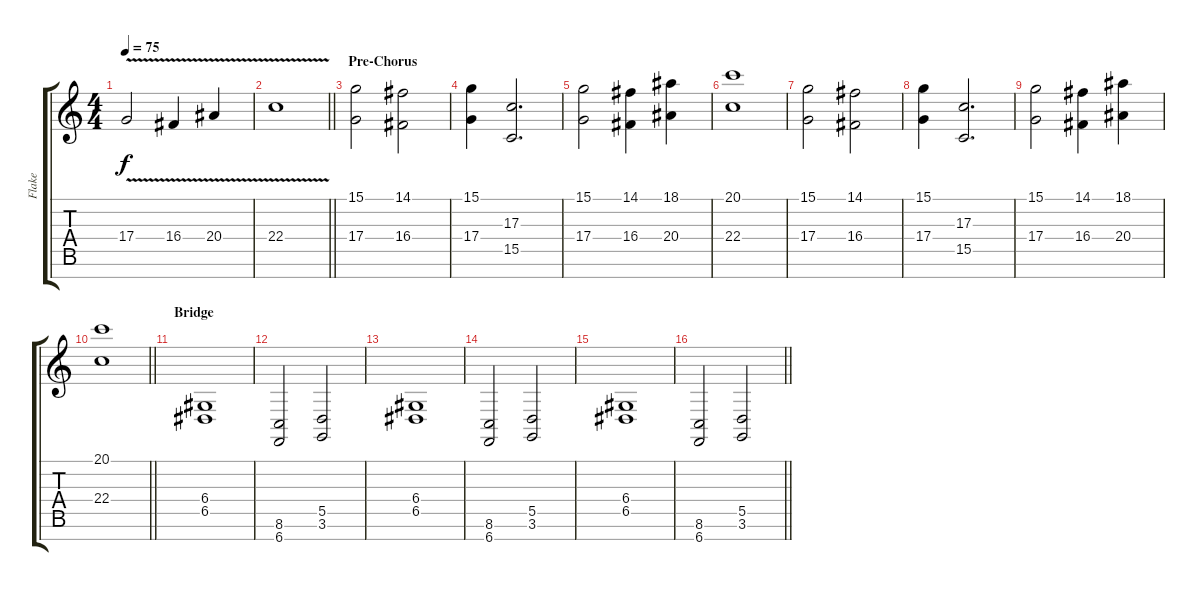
\track ("Flake" "Flake") {instrument choiraahs}
\staff {score tabs}
\tuning (E4 B3 G3 D3 A2 E2 B1) {hide}
\ts (4 4)
\tempo 75
\clef g2
\ks c
17.4{v}.2{dy f} 16.4{v}.4 20.4{v}.4 |
\barLineRight lightlight
22.4{v}.1 |
\section ("" "Pre-Chorus")
(15.1 17.4).2 (14.1 16.4).2 |
(15.1 17.4).4 (17.3 15.5).2{d} |
(15.1 17.4).2 (14.1 16.4).4 (18.1 20.4).4 |
(20.1 22.4).1 |
(15.1 17.4).2 (14.1 16.4).2 |
(15.1 17.4).4 (17.3 15.5).2{d} |
(15.1 17.4).2 (14.1 16.4).4 (18.1 20.4).4 |
\barLineRight lightlight
(20.1 22.4).1 |
\section ("" "Bridge")
(6.4 6.5).1 |
(8.6 6.7).2 (5.5 3.6).2 |
(6.4 6.5).1 |
(8.6 6.7).2 (5.5 3.6).2 |
(6.4 6.5).1 |
\barLineRight lightlight
(8.6 6.7).2 (5.5 3.6).2
